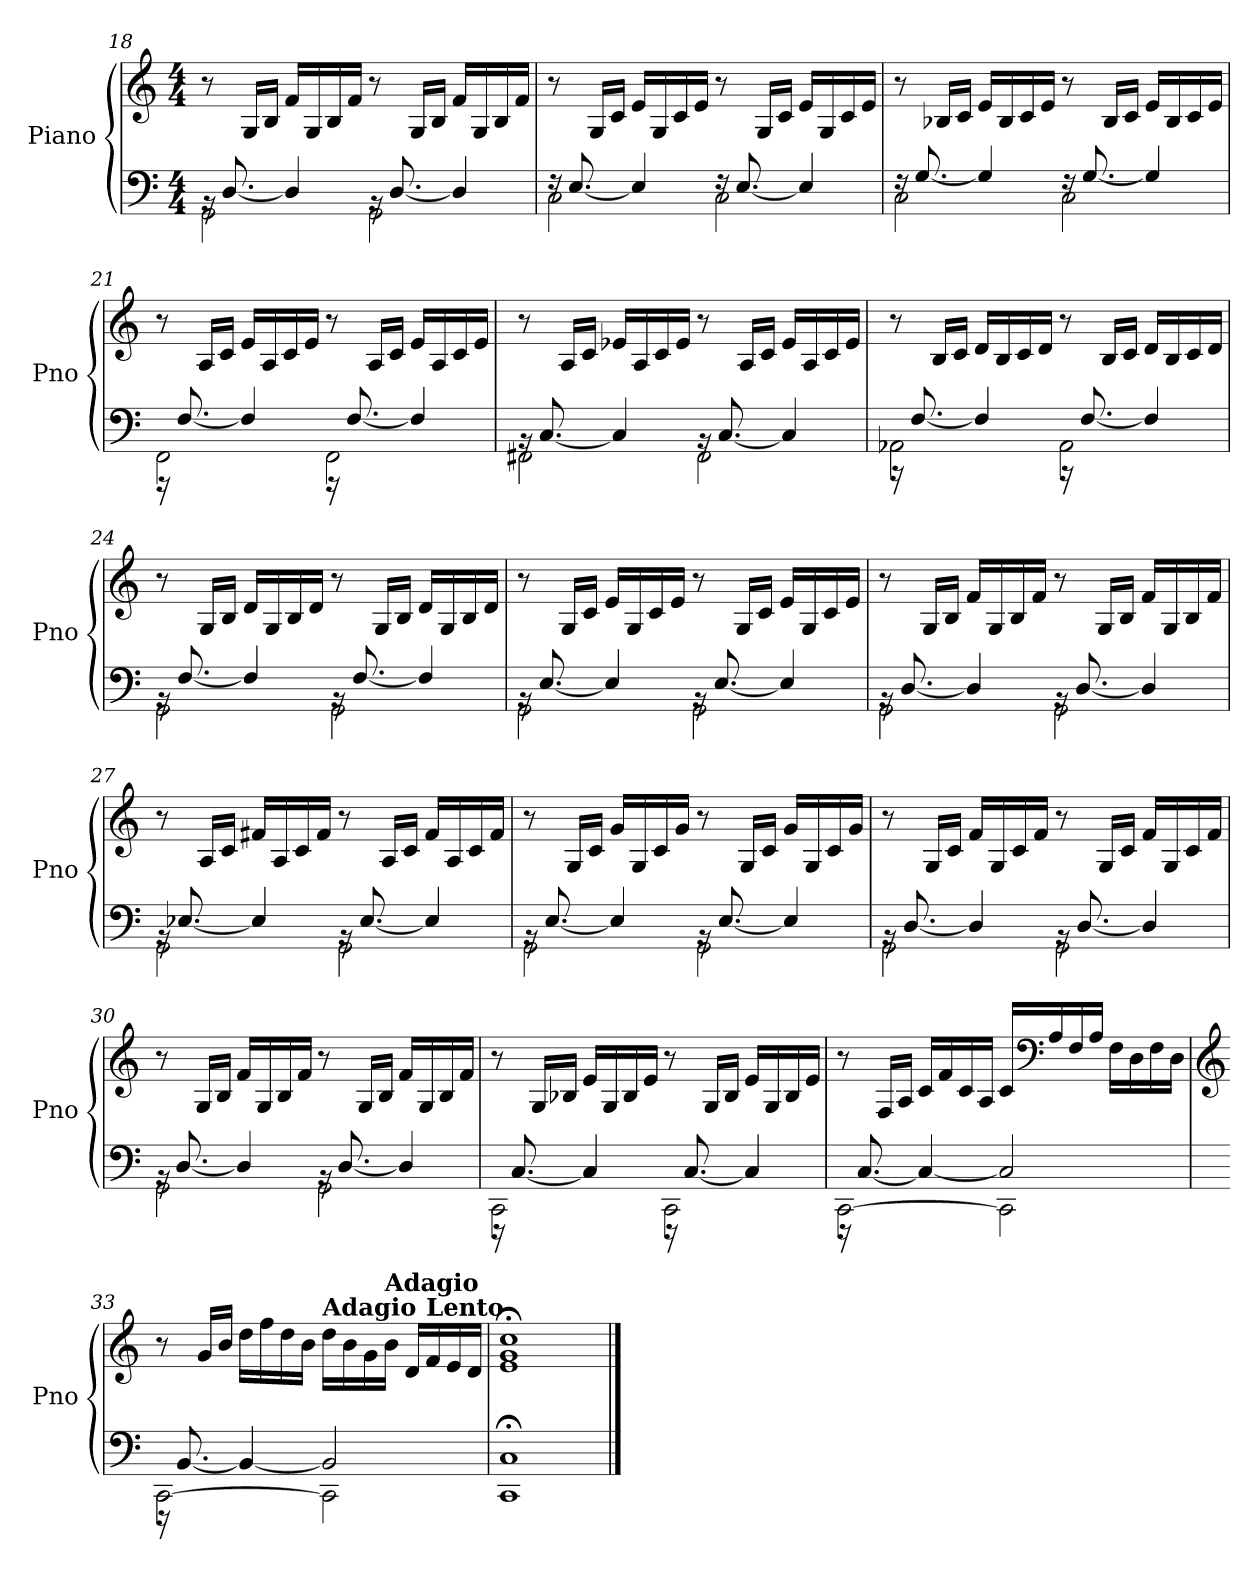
**kern	**kern
*part1	*part1
*staff2	*staff1
*I"Piano	*
*I'Pno	*
*clefF4	*clefG2
*k[]	*k[]
*M4/4	*M4/4
=18	=18
*^	*
2GG\	16rBB	8r
.	[8.D/	.
.	.	16G/LL
.	.	16B/JJ
.	4D/]	16f/LL
.	.	16G/
.	.	16B/
.	.	16f/JJ
2GG\	16rBB	8r
.	[8.D/	.
.	.	16G/LL
.	.	16B/JJ
.	4D/]	16f/LL
.	.	16G/
.	.	16B/
.	.	16f/JJ
!!LO:PB:g=z
=19	=19	=19
2C\	16rF	8r
.	[8.E/	.
.	.	16G/LL
.	.	16c/JJ
.	4E/]	16e/LL
.	.	16G/
.	.	16c/
.	.	16e/JJ
2C\	16rF	8r
.	[8.E/	.
.	.	16G/LL
.	.	16c/JJ
.	4E/]	16e/LL
.	.	16G/
.	.	16c/
.	.	16e/JJ
=20	=20	=20
2C\	16rF	8r
.	[8.G/	.
.	.	16B-X/LL
.	.	16c/JJ
.	4G/]	16e/LL
.	.	16B-/
.	.	16c/
.	.	16e/JJ
2C\	16rF	8r
.	[8.G/	.
.	.	16B-/LL
.	.	16c/JJ
.	4G/]	16e/LL
.	.	16B-/
.	.	16c/
.	.	16e/JJ
=21	=21	=21
2FF\	16r	8r
.	[8.F/	.
.	.	16A/LL
.	.	16c/JJ
.	4F/]	16e/LL
.	.	16A/
.	.	16c/
.	.	16e/JJ
2FF\	16r	8r
.	[8.F/	.
.	.	16A/LL
.	.	16c/JJ
.	4F/]	16e/LL
.	.	16A/
.	.	16c/
.	.	16e/JJ
!!LO:LB:g=z
=22	=22	=22
2FF#X\	16rBB	8r
.	[8.C/	.
.	.	16A/LL
.	.	16c/JJ
.	4C/]	16e-X/LL
.	.	16A/
.	.	16c/
.	.	16e-/JJ
2FF#\	16rBB	8r
.	[8.C/	.
.	.	16A/LL
.	.	16c/JJ
.	4C/]	16e-/LL
.	.	16A/
.	.	16c/
.	.	16e-/JJ
=23	=23	=23
2AA-X\	16r	8r
.	[8.F/	.
.	.	16B/LL
.	.	16c/JJ
.	4F/]	16d/LL
.	.	16B/
.	.	16c/
.	.	16d/JJ
2AA-\	16r	8r
.	[8.F/	.
.	.	16B/LL
.	.	16c/JJ
.	4F/]	16d/LL
.	.	16B/
.	.	16c/
.	.	16d/JJ
!!LO:LB:g=z
=24	=24	=24
2GG\	16rBB	8r
.	[8.F/	.
.	.	16G/LL
.	.	16B/JJ
.	4F/]	16d/LL
.	.	16G/
.	.	16B/
.	.	16d/JJ
2GG\	16rBB	8r
.	[8.F/	.
.	.	16G/LL
.	.	16B/JJ
.	4F/]	16d/LL
.	.	16G/
.	.	16B/
.	.	16d/JJ
=25	=25	=25
2GG\	16rBB	8r
.	[8.E/	.
.	.	16G/LL
.	.	16c/JJ
.	4E/]	16e/LL
.	.	16G/
.	.	16c/
.	.	16e/JJ
2GG\	16rBB	8r
.	[8.E/	.
.	.	16G/LL
.	.	16c/JJ
.	4E/]	16e/LL
.	.	16G/
.	.	16c/
.	.	16e/JJ
=26	=26	=26
2GG\	16rBB	8r
.	[8.D/	.
.	.	16G/LL
.	.	16B/JJ
.	4D/]	16f/LL
.	.	16G/
.	.	16B/
.	.	16f/JJ
2GG\	16rBB	8r
.	[8.D/	.
.	.	16G/LL
.	.	16B/JJ
.	4D/]	16f/LL
.	.	16G/
.	.	16B/
.	.	16f/JJ
!!LO:LB:g=z
=27	=27	=27
2GG\	16rBB	8r
.	[8.E-X/	.
.	.	16A/LL
.	.	16c/JJ
.	4E-/]	16f#X/LL
.	.	16A/
.	.	16c/
.	.	16f#/JJ
2GG\	16rBB	8r
.	[8.E-/	.
.	.	16A/LL
.	.	16c/JJ
.	4E-/]	16f#/LL
.	.	16A/
.	.	16c/
.	.	16f#/JJ
=28	=28	=28
2GG\	16rBB	8r
.	[8.E/	.
.	.	16G/LL
.	.	16c/JJ
.	4E/]	16g/LL
.	.	16G/
.	.	16c/
.	.	16g/JJ
2GG\	16rBB	8r
.	[8.E/	.
.	.	16G/LL
.	.	16c/JJ
.	4E/]	16g/LL
.	.	16G/
.	.	16c/
.	.	16g/JJ
=29	=29	=29
2GG\	16rBB	8r
.	[8.D/	.
.	.	16G/LL
.	.	16c/JJ
.	4D/]	16f/LL
.	.	16G/
.	.	16c/
.	.	16f/JJ
2GG\	16rBB	8r
.	[8.D/	.
.	.	16G/LL
.	.	16c/JJ
.	4D/]	16f/LL
.	.	16G/
.	.	16c/
.	.	16f/JJ
!!LO:LB:g=z
=30	=30	=30
2GG\	16rBB	8r
.	[8.D/	.
.	.	16G/LL
.	.	16B/JJ
.	4D/]	16f/LL
.	.	16G/
.	.	16B/
.	.	16f/JJ
2GG\	16rBB	8r
.	[8.D/	.
.	.	16G/LL
.	.	16B/JJ
.	4D/]	16f/LL
.	.	16G/
.	.	16B/
.	.	16f/JJ
=31	=31	=31
2CC\	16r	8r
.	[8.C/	.
.	.	16G/LL
.	.	16B-X/JJ
.	4C/]	16e/LL
.	.	16G/
.	.	16B-/
.	.	16e/JJ
2CC\	16r	8r
.	[8.C/	.
.	.	16G/LL
.	.	16B-/JJ
.	4C/]	16e/LL
.	.	16G/
.	.	16B-/
.	.	16e/JJ
!!LO:LB:g=z
=32	=32	=32
[2CC\	16r	8r
.	[8.C/	.
.	.	16F/LL
.	.	16A/JJ
.	4C/_	16c/LL
.	.	16f/
.	.	16c/
.	.	16A/JJ
2CC\]	2C/]	16c/LL
*	*	*clefF4
.	.	16A/
.	.	16F/
.	.	16A/JJ
.	.	16F\LL
.	.	16D\
.	.	16F\
.	.	16D\JJ
=33	=33	=33
*	*	*clefG2
[2CC\	16r	8r
.	[8.BB/	.
.	.	16g/LL
.	.	16b/JJ
.	4BB/_	16dd\LL
.	.	16ff\
.	.	16dd\
.	.	16b\JJ
!	!	!LO:TX:a:B:t=Adagio
2CC\]	2BB/]	16dd\LL
.	.	16b\
.	.	16g\
!	!	!LO:TX:a:B:t=Adagio
.	.	16b\JJ
.	.	16d/LL
!	!	!LO:TX:a:B:t=Lento
.	.	16f/
.	.	16e/
.	.	16d/JJ
*v	*v	*
=34	=34
1CC; 1C;	1e;< 1g;< 1cc;<
==	==
*-	*-
